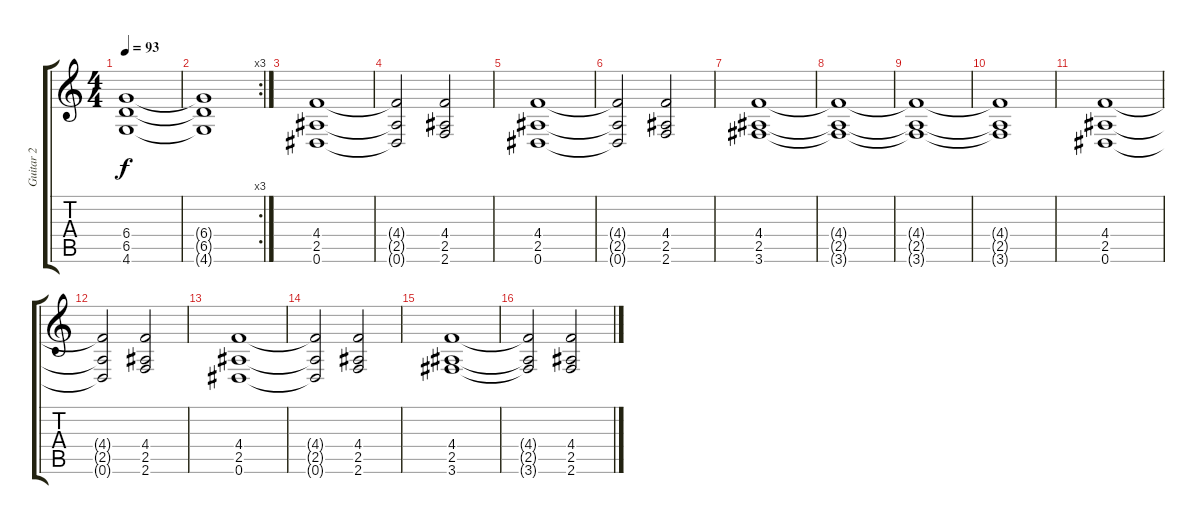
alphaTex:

\track ("Guitar 2" "Guitar 2") {instrument distortionguitar}
\staff {score tabs}
\tuning (Eb4 Bb3 Gb3 Db3 Ab2 Eb2) {hide}
\ts (4 4)
\tempo 93
\clef g2
\ks c
(6.4 6.5 4.6).1{dy f} |
\rc 3
(6.4{t} 6.5{t} 4.6{t}).1 |
(4.4 2.5 0.6).1 |
(4.4{t} 2.5{t} 0.6{t}).2 (4.4 2.5 2.6).2 |
(4.4 2.5 0.6).1 |
(4.4{t} 2.5{t} 0.6{t}).2 (4.4 2.5 2.6).2 |
(4.4 2.5 3.6).1 |
(4.4{t} 2.5{t} 3.6{t}).1 |
(4.4{t} 2.5{t} 3.6{t}).1 |
(4.4{t} 2.5{t} 3.6{t}).1 |
(4.4 2.5 0.6).1 |
(4.4{t} 2.5{t} 0.6{t}).2 (4.4 2.5 2.6).2 |
(4.4 2.5 0.6).1 |
(4.4{t} 2.5{t} 0.6{t}).2 (4.4 2.5 2.6).2 |
(4.4 2.5 3.6).1 |
(4.4{t} 2.5{t} 3.6{t}).2 (4.4 2.5 2.6).2
